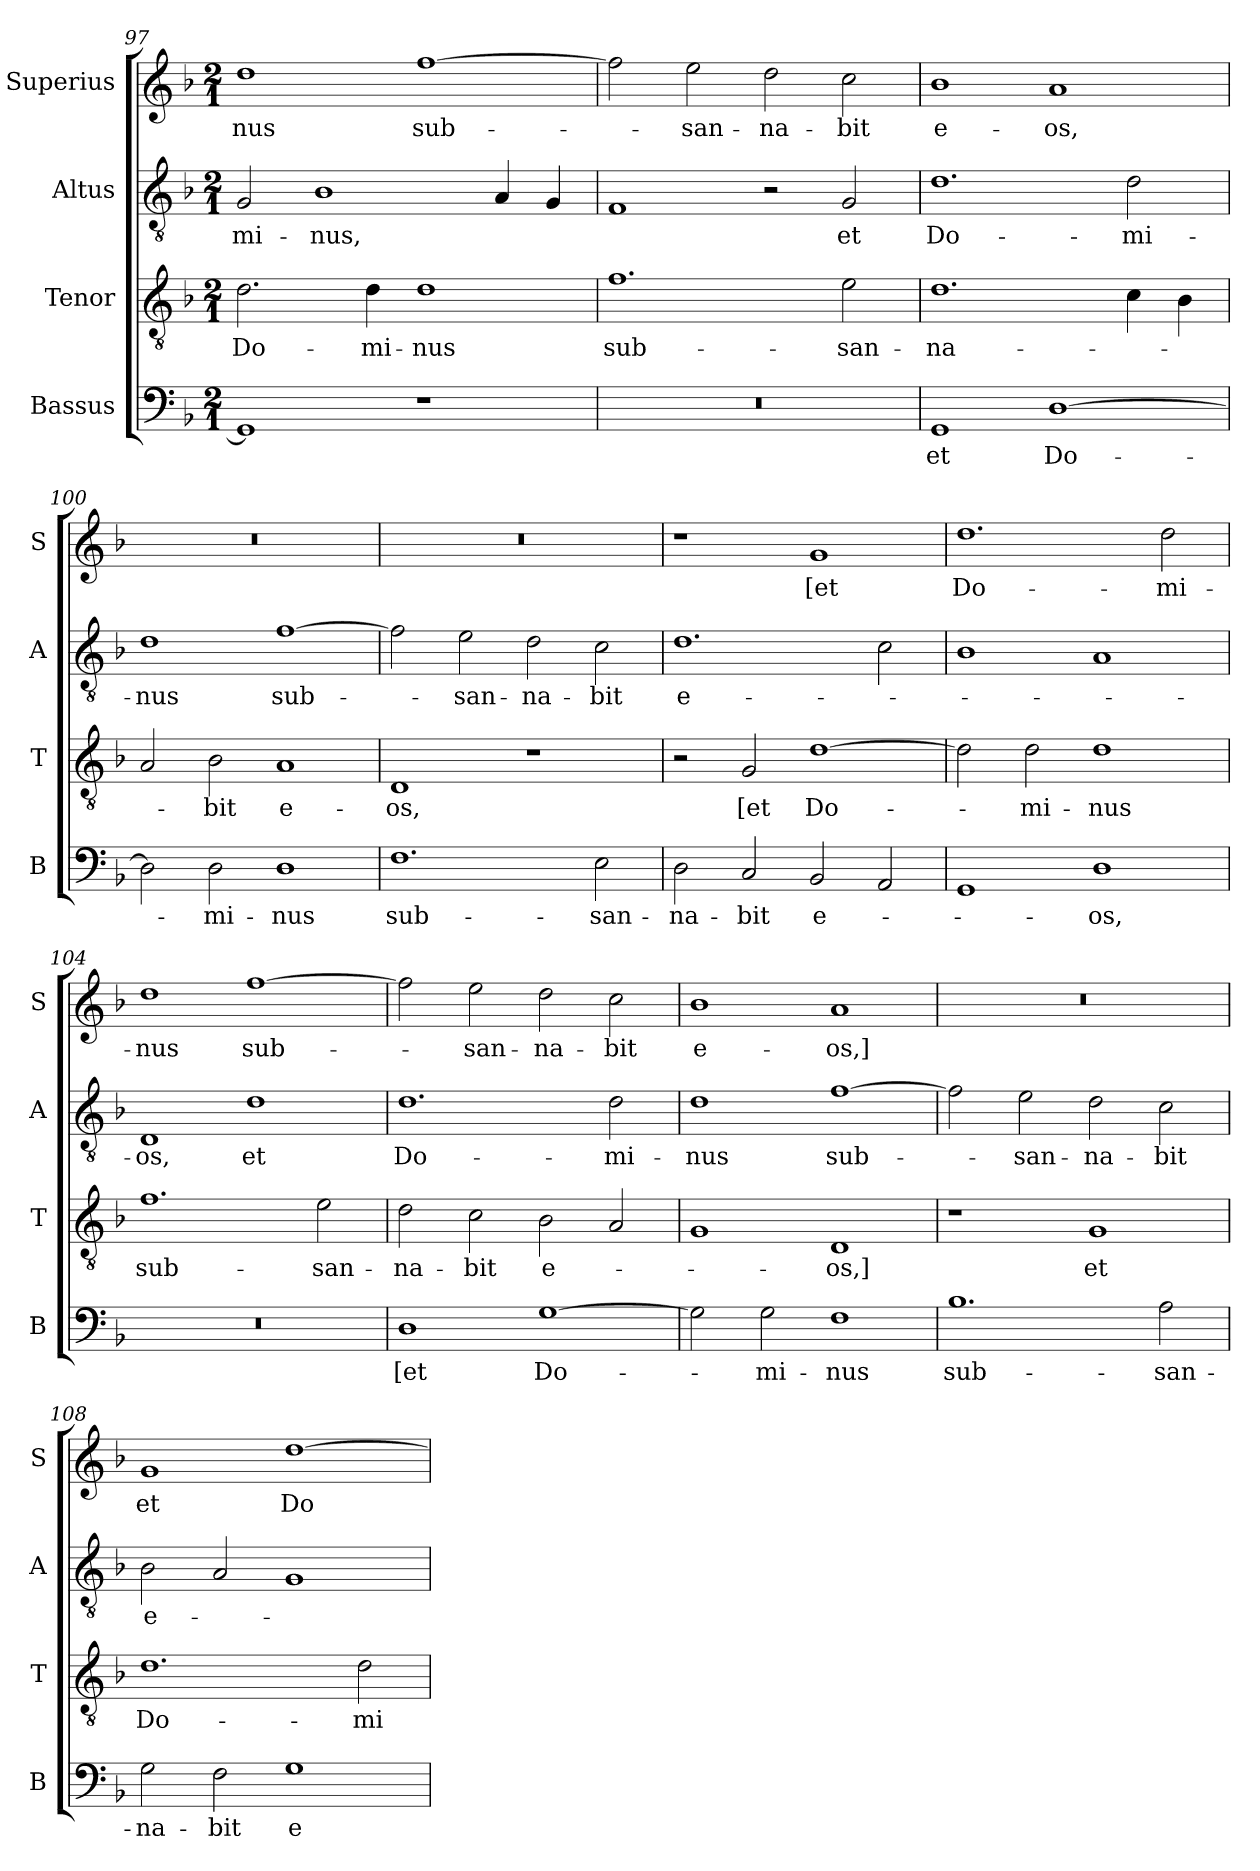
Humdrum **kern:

**kern	**text	**kern	**text	**kern	**text	**kern	**text
*part4	*part4	*part3	*part3	*part2	*part2	*part1	*part1
*staff4	*staff4	*staff3	*staff3	*staff2	*staff2	*staff1	*staff1
*I"Bassus	*	*I"Tenor	*	*I"Altus	*	*I"Superius	*
*I'B	*	*I'T	*	*I'A	*	*I'S	*
*clefF4	*	*clefGv2	*	*clefGv2	*	*clefG2	*
*k[b-]	*	*k[b-]	*	*k[b-]	*	*k[b-]	*
*F:	*	*F:	*	*F:	*	*F:	*
*M2/1	*	*M2/1	*	*M2/1	*	*M2/1	*
=97	=97	=97	=97	=97	=97	=97	=97
1GG]	.	2.d	Do-	2G	-mi-	1dd	-nus
.	.	.	.	1B-	-nus,	.	.
.	.	4d	-mi-	.	.	.	.
1r	.	1d	-nus	.	.	[1ff	sub-
.	.	.	.	4A	.	.	.
.	.	.	.	4G	.	.	.
=98	=98	=98	=98	=98	=98	=98	=98
0r	.	1.f	sub-	1F	.	2ff]	.
.	.	.	.	.	.	2ee	-san-
.	.	.	.	2r	.	2dd	-na-
.	.	2e	-san-	2G	et	2cc	-bit
=99	=99	=99	=99	=99	=99	=99	=99
1GG	et	1.d	-na-	1.d	Do-	1b-	e-
[1D	Do-	.	.	.	.	1a	-os,
.	.	4c	.	2d	-mi-	.	.
.	.	4B-	.	.	.	.	.
=100	=100	=100	=100	=100	=100	=100	=100
2D]	.	2A	.	1d	-nus	0r	.
2D	-mi-	2B-	-bit	.	.	.	.
1D	-nus	1A	e-	[1f	sub-	.	.
=101	=101	=101	=101	=101	=101	=101	=101
1.F	sub-	1D	-os,	2f]	.	0r	.
.	.	.	.	2e	-san-	.	.
.	.	1r	.	2d	-na-	.	.
2E	-san-	.	.	2c	-bit	.	.
=102	=102	=102	=102	=102	=102	=102	=102
2D	-na-	2r	.	1.d	e-	1r	.
2C	-bit	2G	[et	.	.	.	.
2BB-	e-	[1d	Do-	.	.	1g	[et
2AA	.	.	.	2c	.	.	.
=103	=103	=103	=103	=103	=103	=103	=103
1GG	.	2d]	.	1B-	.	1.dd	Do-
.	.	2d	-mi-	.	.	.	.
1D	-os,	1d	-nus	1A	.	.	.
.	.	.	.	.	.	2dd	-mi-
=104	=104	=104	=104	=104	=104	=104	=104
0r	.	1.f	sub-	1D	-os,	1dd	-nus
.	.	.	.	1d	et	[1ff	sub-
.	.	2e	-san-	.	.	.	.
=105	=105	=105	=105	=105	=105	=105	=105
1D	[et	2d	-na-	1.d	Do-	2ff]	.
.	.	2c	-bit	.	.	2ee	-san-
[1G	Do-	2B-	e-	.	.	2dd	-na-
.	.	2A	.	2d	-mi-	2cc	-bit
=106	=106	=106	=106	=106	=106	=106	=106
2G]	.	1G	.	1d	-nus	1b-	e-
2G	-mi-	.	.	.	.	.	.
1F	-nus	1D	-os,]	[1f	sub-	1a	-os,]
=107	=107	=107	=107	=107	=107	=107	=107
1.B-	sub-	1r	.	2f]	.	0r	.
.	.	.	.	2e	-san-	.	.
.	.	1G	et	2d	-na-	.	.
2A	-san-	.	.	2c	-bit	.	.
=108	=108	=108	=108	=108	=108	=108	=108
2G	-na-	1.d	Do-	2B-	e-	1g	et
2F	-bit	.	.	2A	.	.	.
1G	e-	.	.	1G	.	[1dd	Do-
.	.	2d	-mi-	.	.	.	.
=	=	=	=	=	=	=	=
*-	*-	*-	*-	*-	*-	*-	*-
